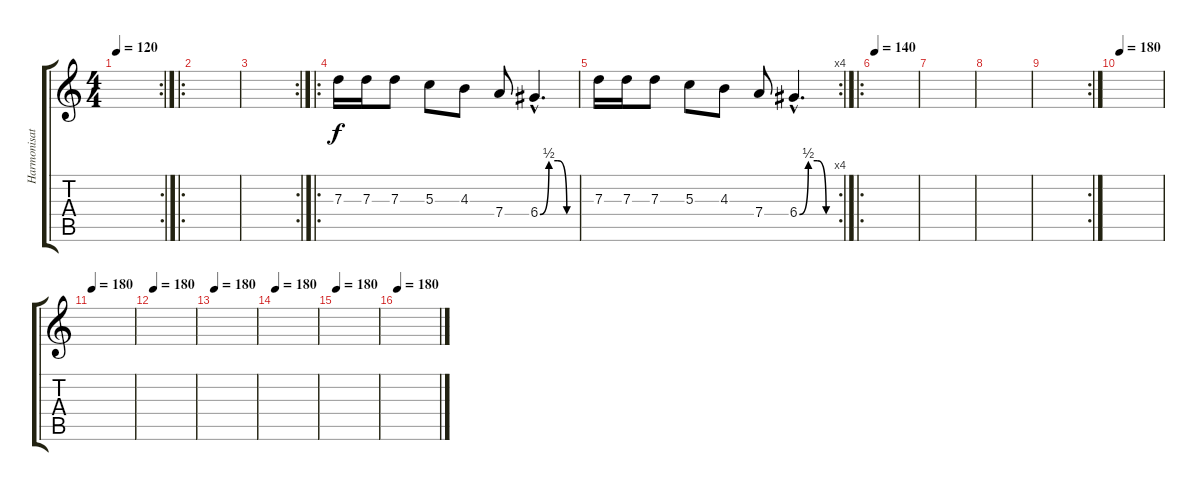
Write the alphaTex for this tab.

\track ("Harmonisation" "Harmonisat") {instrument overdrivenguitar}
\staff {score tabs}
\tuning (E4 B3 G3 D3 A2 E2) {hide}
\rc 2
\ts (4 4)
\tempo 120
\clef g2
\ks c
|
\ro
|
\rc 2
|
\ro
7.3.16 7.3.16 7.3.8 5.3.8 4.3.8 7.4.8 6.4{be (custom 0 0 15 2 30 2 45 0 60 0) hac}.4{d} |
\rc 4
7.3.16 7.3.16 7.3.8 5.3.8 4.3.8 7.4.8 6.4{be (custom 0 0 15 2 30 2 45 0 60 0) hac}.4{d} |
\ro
\tempo 140
|
|
|
\rc 2
|
\tempo 180
|
\tempo 180
|
\tempo 180
|
\tempo 180
|
\tempo 180
|
\tempo 180
|
\tempo 180
